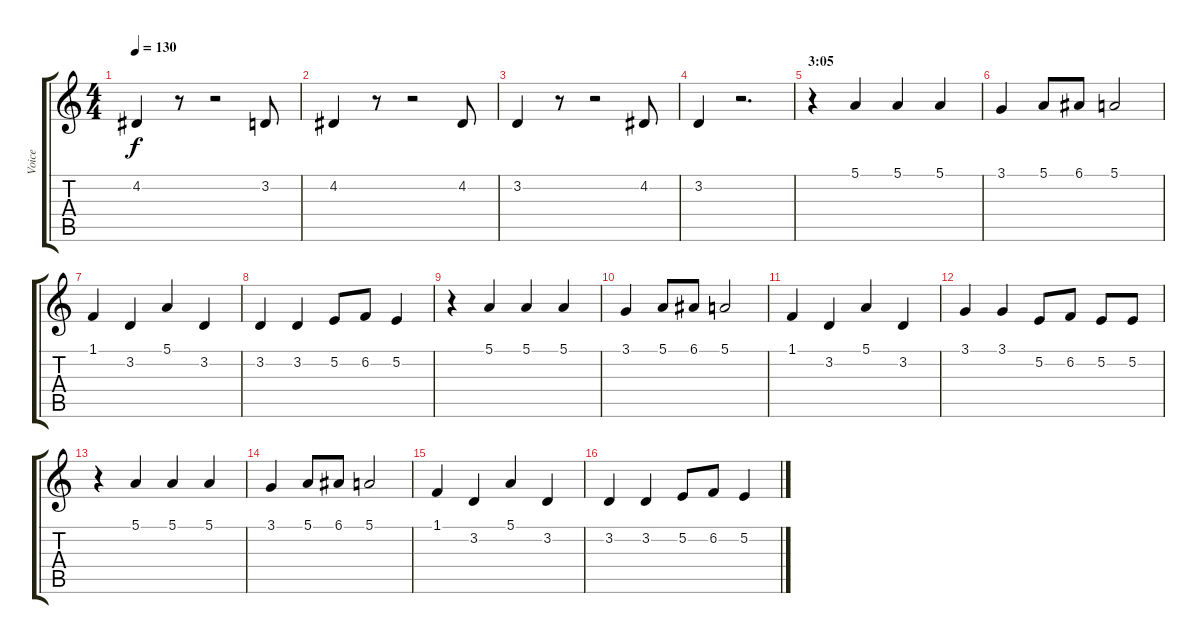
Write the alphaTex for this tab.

\track ("Voice" "Voice") {instrument orchestralharp}
\staff {score tabs}
\tuning (E4 B3 G3 D3 A2 D2) {hide}
\ts (4 4)
\tempo 130
\clef g2
\ks c
4.2.4{dy f} r.8 r.2 3.2.8 |
4.2.4 r.8 r.2 4.2.8 |
3.2.4 r.8 r.2 4.2.8 |
3.2.4 r.2{d} |
\section ("" "3:05")
r.4 5.1.4 5.1.4 5.1.4 |
3.1.4 5.1.8 6.1.8 5.1.2 |
1.1.4 3.2.4 5.1.4 3.2.4 |
3.2.4 3.2.4 5.2.8 6.2.8 5.2.4 |
r.4 5.1.4 5.1.4 5.1.4 |
3.1.4 5.1.8 6.1.8 5.1.2 |
1.1.4 3.2.4 5.1.4 3.2.4 |
3.1.4 3.1.4 5.2.8 6.2.8 5.2.8 5.2.8 |
r.4 5.1.4 5.1.4 5.1.4 |
3.1.4 5.1.8 6.1.8 5.1.2 |
1.1.4 3.2.4 5.1.4 3.2.4 |
3.2.4 3.2.4 5.2.8 6.2.8 5.2.4
